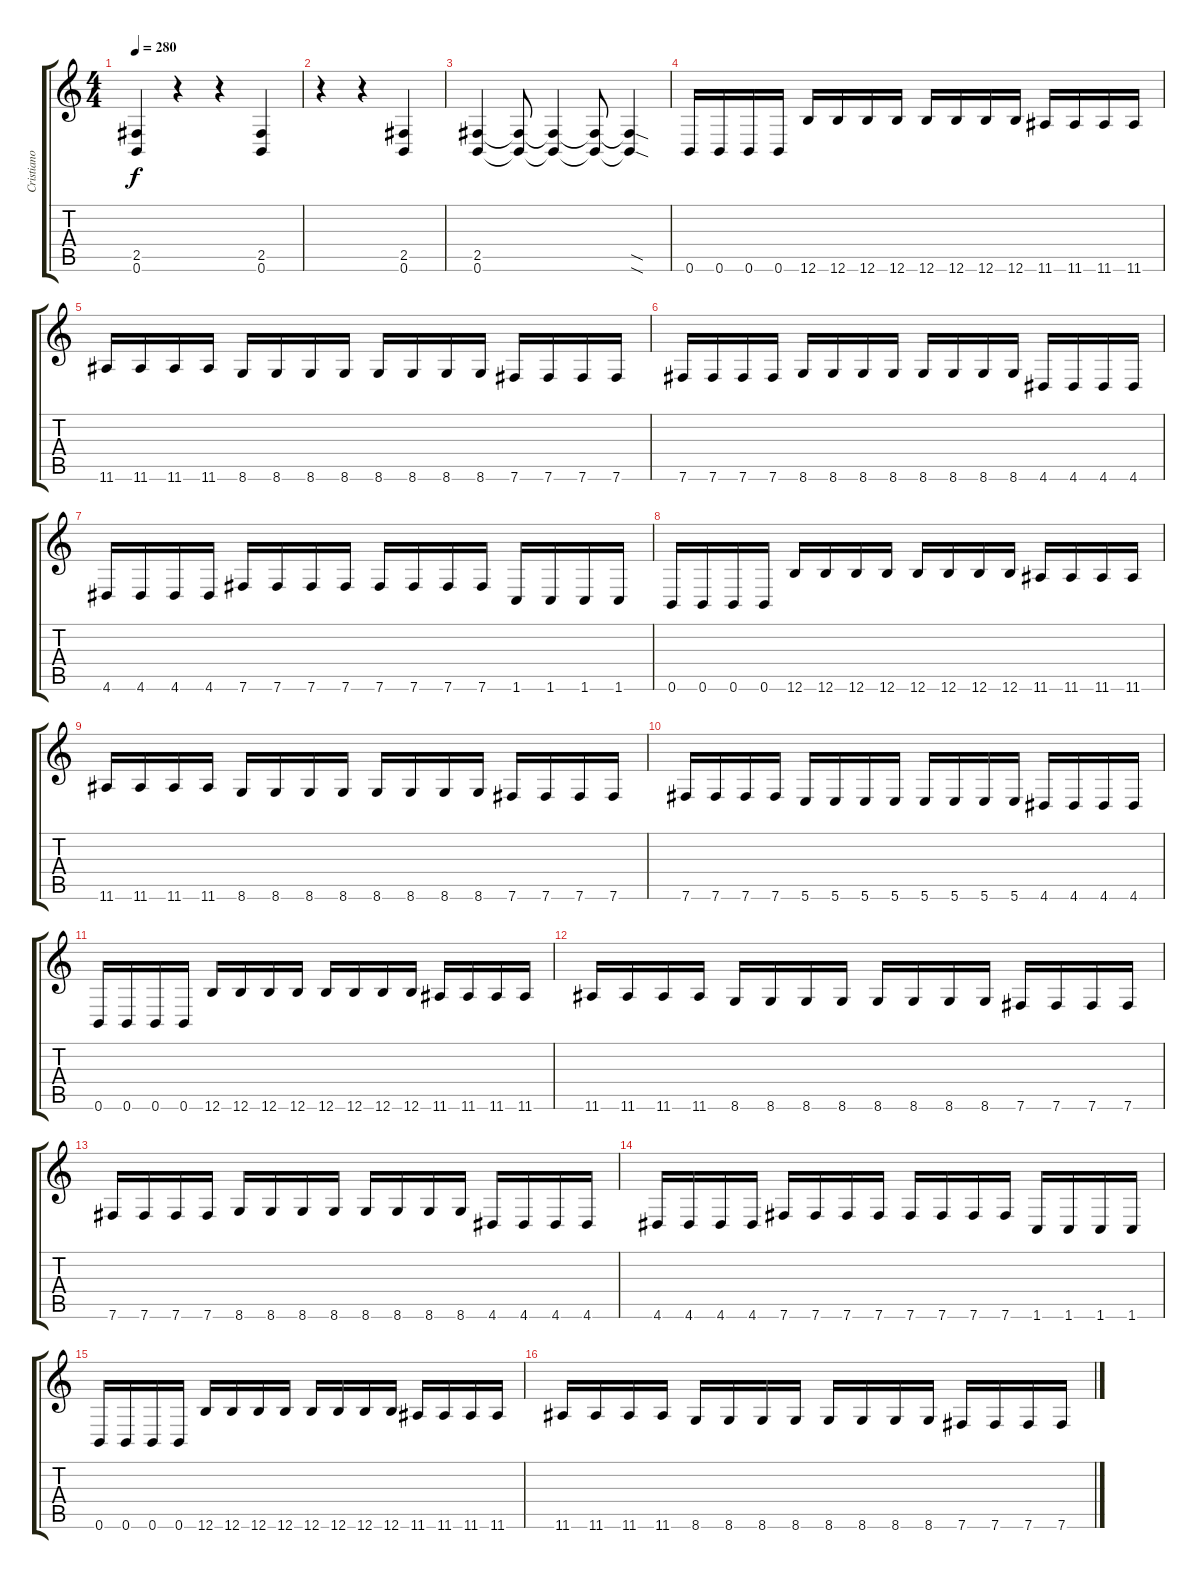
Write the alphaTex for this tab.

\track ("Cristiano Trionfera" "Cristiano ") {instrument distortionguitar}
\staff {score tabs}
\tuning (B3 Gb3 D3 A2 E2 B1) {hide}
\ts (4 4)
\tempo 280
\clef g2
\ks c
(2.5 0.6).4{dy f} r.4 r.4 (2.5 0.6).4 |
r.4 r.4 (2.5 0.6).4 |
(2.5 0.6).4 (2.5{t} 0.6{t}).8 (2.5{t} 0.6{t}).4 (2.5{t} 0.6{t}).8 (2.5{sod t} 0.6{sod t}).4 |
0.6.16 0.6.16 0.6.16 0.6.16 12.6.16 12.6.16 12.6.16 12.6.16 12.6.16 12.6.16 12.6.16 12.6.16 11.6.16 11.6.16 11.6.16 11.6.16 |
11.6.16 11.6.16 11.6.16 11.6.16 8.6.16 8.6.16 8.6.16 8.6.16 8.6.16 8.6.16 8.6.16 8.6.16 7.6.16 7.6.16 7.6.16 7.6.16 |
7.6.16 7.6.16 7.6.16 7.6.16 8.6.16 8.6.16 8.6.16 8.6.16 8.6.16 8.6.16 8.6.16 8.6.16 4.6.16 4.6.16 4.6.16 4.6.16 |
4.6.16 4.6.16 4.6.16 4.6.16 7.6.16 7.6.16 7.6.16 7.6.16 7.6.16 7.6.16 7.6.16 7.6.16 1.6.16 1.6.16 1.6.16 1.6.16 |
0.6.16 0.6.16 0.6.16 0.6.16 12.6.16 12.6.16 12.6.16 12.6.16 12.6.16 12.6.16 12.6.16 12.6.16 11.6.16 11.6.16 11.6.16 11.6.16 |
11.6.16 11.6.16 11.6.16 11.6.16 8.6.16 8.6.16 8.6.16 8.6.16 8.6.16 8.6.16 8.6.16 8.6.16 7.6.16 7.6.16 7.6.16 7.6.16 |
7.6.16 7.6.16 7.6.16 7.6.16 5.6.16 5.6.16 5.6.16 5.6.16 5.6.16 5.6.16 5.6.16 5.6.16 4.6.16 4.6.16 4.6.16 4.6.16 |
0.6.16 0.6.16 0.6.16 0.6.16 12.6.16 12.6.16 12.6.16 12.6.16 12.6.16 12.6.16 12.6.16 12.6.16 11.6.16 11.6.16 11.6.16 11.6.16 |
11.6.16 11.6.16 11.6.16 11.6.16 8.6.16 8.6.16 8.6.16 8.6.16 8.6.16 8.6.16 8.6.16 8.6.16 7.6.16 7.6.16 7.6.16 7.6.16 |
7.6.16 7.6.16 7.6.16 7.6.16 8.6.16 8.6.16 8.6.16 8.6.16 8.6.16 8.6.16 8.6.16 8.6.16 4.6.16 4.6.16 4.6.16 4.6.16 |
4.6.16 4.6.16 4.6.16 4.6.16 7.6.16 7.6.16 7.6.16 7.6.16 7.6.16 7.6.16 7.6.16 7.6.16 1.6.16 1.6.16 1.6.16 1.6.16 |
0.6.16 0.6.16 0.6.16 0.6.16 12.6.16 12.6.16 12.6.16 12.6.16 12.6.16 12.6.16 12.6.16 12.6.16 11.6.16 11.6.16 11.6.16 11.6.16 |
11.6.16 11.6.16 11.6.16 11.6.16 8.6.16 8.6.16 8.6.16 8.6.16 8.6.16 8.6.16 8.6.16 8.6.16 7.6.16 7.6.16 7.6.16 7.6.16
